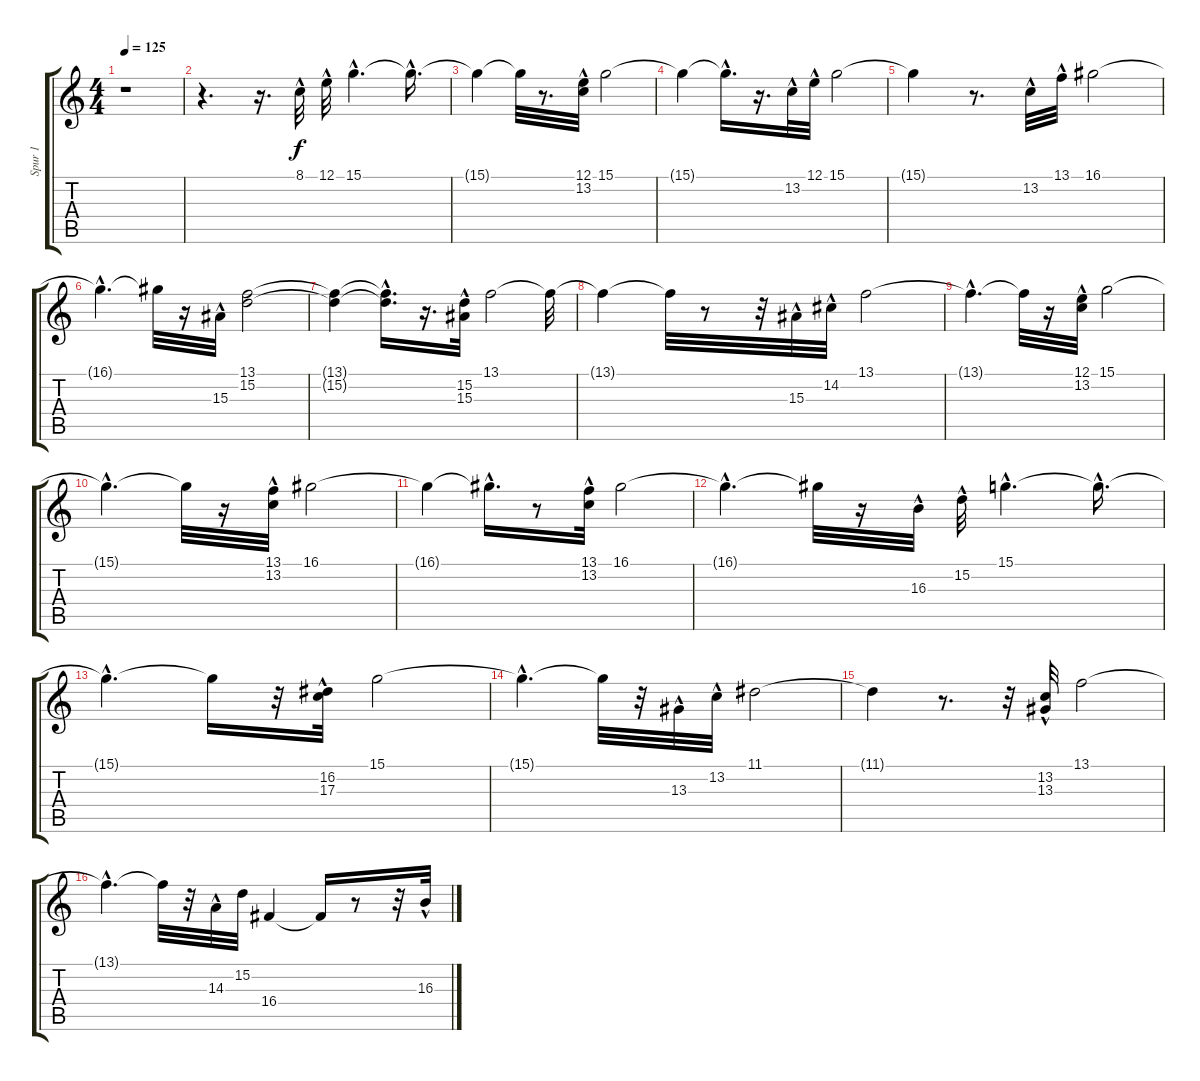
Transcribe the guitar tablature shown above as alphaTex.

\track ("Spur 1" "Spur 1") {instrument acousticgrandpiano}
\staff {score tabs}
\tuning (E4 B3 G3 D3 A2 E2) {hide}
\ts (4 4)
\tempo 125
\clef g2
\ks c
r.1{dy f} |
r.4{d} r.16{d} 8.1{hac}.32{volume 8} 12.1{hac}.32 15.1{hac}.4{d} 15.1{hac t}.16{d} |
15.1{t}.4 15.1{t}.32 r.8{d} (12.1{hac} 13.2{hac}).32 15.1.2 |
15.1{t}.4 15.1{hac t}.16{d} r.16{d} 13.2{hac}.32 12.1{hac}.32 15.1.2 |
15.1{t}.4 r.8{d} 13.2{hac}.32 13.1{hac}.32 16.1.2 |
16.1{hac t}.4{d} 16.1{t}.32 r.16 15.3{hac}.32 (13.1 15.2).2 |
(13.1{t} 15.2{t}).4 (13.1{t} 15.2{hac t}).16{d} r.16{d} (15.2{hac} 15.3{hac}).32 13.1.2 13.1{t}.32 |
13.1{t}.4 13.1{t}.32 r.8 r.32 15.3{hac}.32 14.2{hac}.32 13.1.2 |
13.1{hac t}.4{d} 13.1{t}.32 r.16 (12.1{hac} 13.2{hac}).32 15.1.2 |
15.1{hac t}.4{d} 15.1{t}.32 r.16 (13.1{hac} 13.2{hac}).32 16.1.2 |
16.1{t}.4 16.1{hac t}.16{d} r.8 (13.1{hac} 13.2{hac}).32 16.1.2 |
16.1{hac t}.4{d} 16.1{t}.32 r.16 16.3{hac}.32 15.2{hac}.32 15.1{hac}.4{d} 15.1{hac t}.16{d} |
15.1{hac t}.4{d} 15.1{t}.16 r.32 (16.2{hac} 17.3{hac}).32 15.1.2 |
15.1{hac t}.4{d} 15.1{t}.32 r.32 13.3{hac}.32 13.2{hac}.32 11.1.2 |
11.1{t}.4 r.8{d} r.32 (13.2{hac} 13.3{hac}).32 13.1.2 |
13.1{hac t}.4{d} 13.1{t}.32 r.32 14.3{hac}.32 15.2.32 16.4.4 16.4{t}.16 r.8 r.32 16.3{hac}.32
